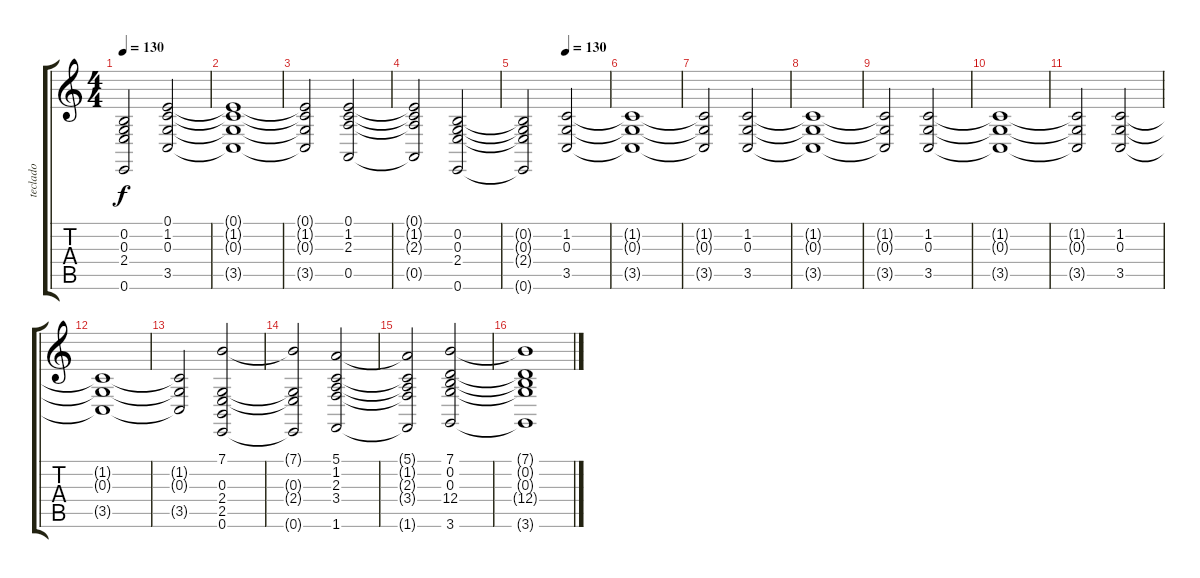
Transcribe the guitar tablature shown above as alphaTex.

\track ("teclado" "teclado") {instrument synthstrings2}
\staff {score tabs}
\tuning (E4 B3 G3 D3 A2 E2) {hide}
\ts (4 4)
\tempo 130
\clef g2
\ks c
(0.2{t} 0.3{t} 2.4{t} 0.6{t}).2{dy f} (0.1 1.2 0.3 3.5).2 |
(0.1{t} 1.2{t} 0.3{t} 3.5{t}).1 |
(0.1{t} 1.2{t} 0.3{t} 3.5{t}).2 (0.1 1.2 2.3 0.5).2 |
(0.1{t} 1.2{t} 2.3{t} 0.5{t}).2 (0.2 0.3 2.4 0.6).2 |
\tempo (130 0.5)
(0.2{t} 0.3{t} 2.4{t} 0.6{t}).2 (1.2 0.3 3.5).2 |
(1.2{t} 0.3{t} 3.5{t}).1 |
(1.2{t} 0.3{t} 3.5{t}).2 (1.2 0.3 3.5).2 |
(1.2{t} 0.3{t} 3.5{t}).1 |
(1.2{t} 0.3{t} 3.5{t}).2 (1.2 0.3 3.5).2 |
(1.2{t} 0.3{t} 3.5{t}).1 |
(1.2{t} 0.3{t} 3.5{t}).2 (1.2 0.3 3.5).2 |
(1.2{t} 0.3{t} 3.5{t}).1 |
(1.2{t} 0.3{t} 3.5{t}).2 (7.1 0.3 2.4 2.5 0.6).2 |
(7.1{t} 0.3{t} 2.4{t} 0.6{t}).2 (5.1 1.2 2.3 3.4 1.6).2 |
(5.1{t} 1.2{t} 2.3{t} 3.4{t} 1.6{t}).2 (7.1 0.2 0.3 12.4 3.6).2 |
(7.1{t} 0.2{t} 0.3{t} 12.4{t} 3.6{t}).1
